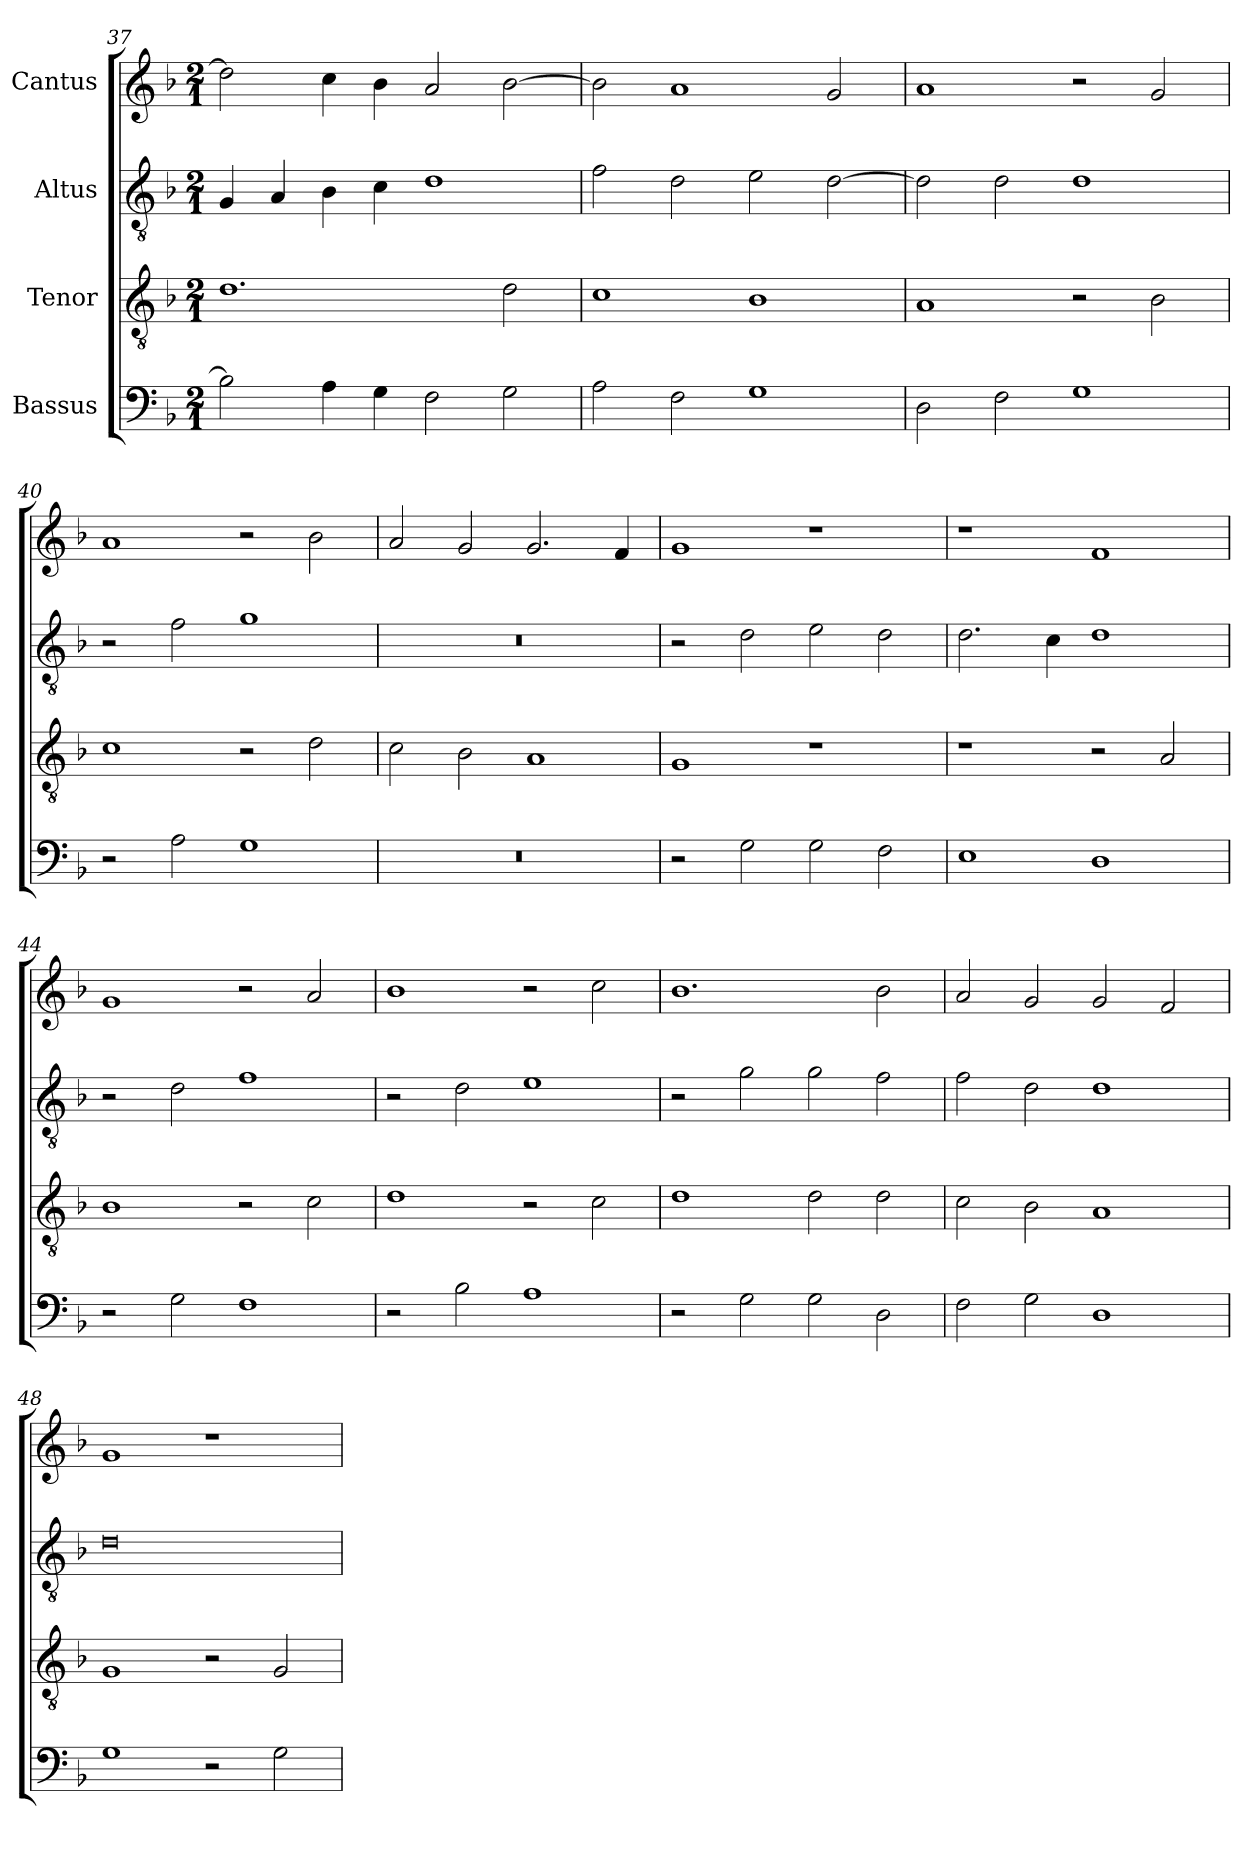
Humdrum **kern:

**kern	**kern	**kern	**kern
*part4	*part3	*part2	*part1
*staff4	*staff3	*staff2	*staff1
*I"Bassus	*I"Tenor	*I"Altus	*I"Cantus
*clefF4	*clefGv2	*clefGv2	*clefG2
*	*ITrd7c12	*ITrd7c12	*
*k[b-]	*k[b-]	*k[b-]	*k[b-]
*F:	*F:	*F:	*F:
*M2/1	*M2/1	*M2/1	*M2/1
=37	=37	=37	=37
2B-i\]	1.Di	4GGi/	2ddi\]
.	.	4AAi/	.
4Ai\	.	4BB-i\	4cci\
4Gi\	.	4Ci\	4b-i\
2Fi\	.	1Di	2ai/
2Gi\	2Di\	.	[>2b-i\
=38	=38	=38	=38
2Ai\	1Ci	2Fi\	2b-i\]
2Fi\	.	2Di\	1ai
1Gi	1BB-i	2Ei\	.
.	.	[>2Di\	2gi/
=39	=39	=39	=39
2Di\	1AAi	2Di\]	1ai
2Fi\	.	2Di\	.
1Gi	2r	1Di	2r
.	2BB-i\	.	2gi/
=40	=40	=40	=40
2r	1Ci	2r	1ai
2Ai\	.	2Fi\	.
1Gi	2r	1Gi	2r
.	2Di\	.	2b-i\
!!LO:LB:g=z
=41	=41	=41	=41
!LO:N:vis=1	!	!LO:N:vis=1	!
0r	2Ci\	0r	2ai/
.	2BB-i\	.	2gi/
.	1AAi	.	2.gi/
.	.	.	4fi/
=42	=42	=42	=42
2r	1GGi	2r	1gi
2Gi\	.	2Di\	.
2Gi\	1r	2Ei\	1r
2Fi\	.	2Di\	.
=43	=43	=43	=43
1Ei	1r	2.Di\	1r
.	.	4Ci\	.
1Di	2r	1Di	1fi
.	2AAi/	.	.
=44	=44	=44	=44
2r	1BB-i	2r	1gi
2Gi\	.	2Di\	.
1Fi	2r	1Fi	2r
.	2Ci\	.	2ai/
=45	=45	=45	=45
2r	1Di	2r	1b-i
2B-i\	.	2Di\	.
1Ai	2r	1Ei	2r
.	2Ci\	.	2cci\
!!LO:LB:g=z
=46	=46	=46	=46
2r	1Di	2r	1.b-i
2Gi\	.	2Gi\	.
2Gi\	2Di\	2Gi\	.
2Di\	2Di\	2Fi\	2b-i\
=47	=47	=47	=47
2Fi\	2Ci\	2Fi\	2ai/
2Gi\	2BB-i\	2Di\	2gi/
1Di	1AAi	1Di	2gi/
.	.	.	2fi/
=48	=48	=48	=48
1Gi	1GGi	0Di	1gi
2r	2r	.	1r
2Gi\	2GGi/	.	.
=	=	=	=
*-	*-	*-	*-
